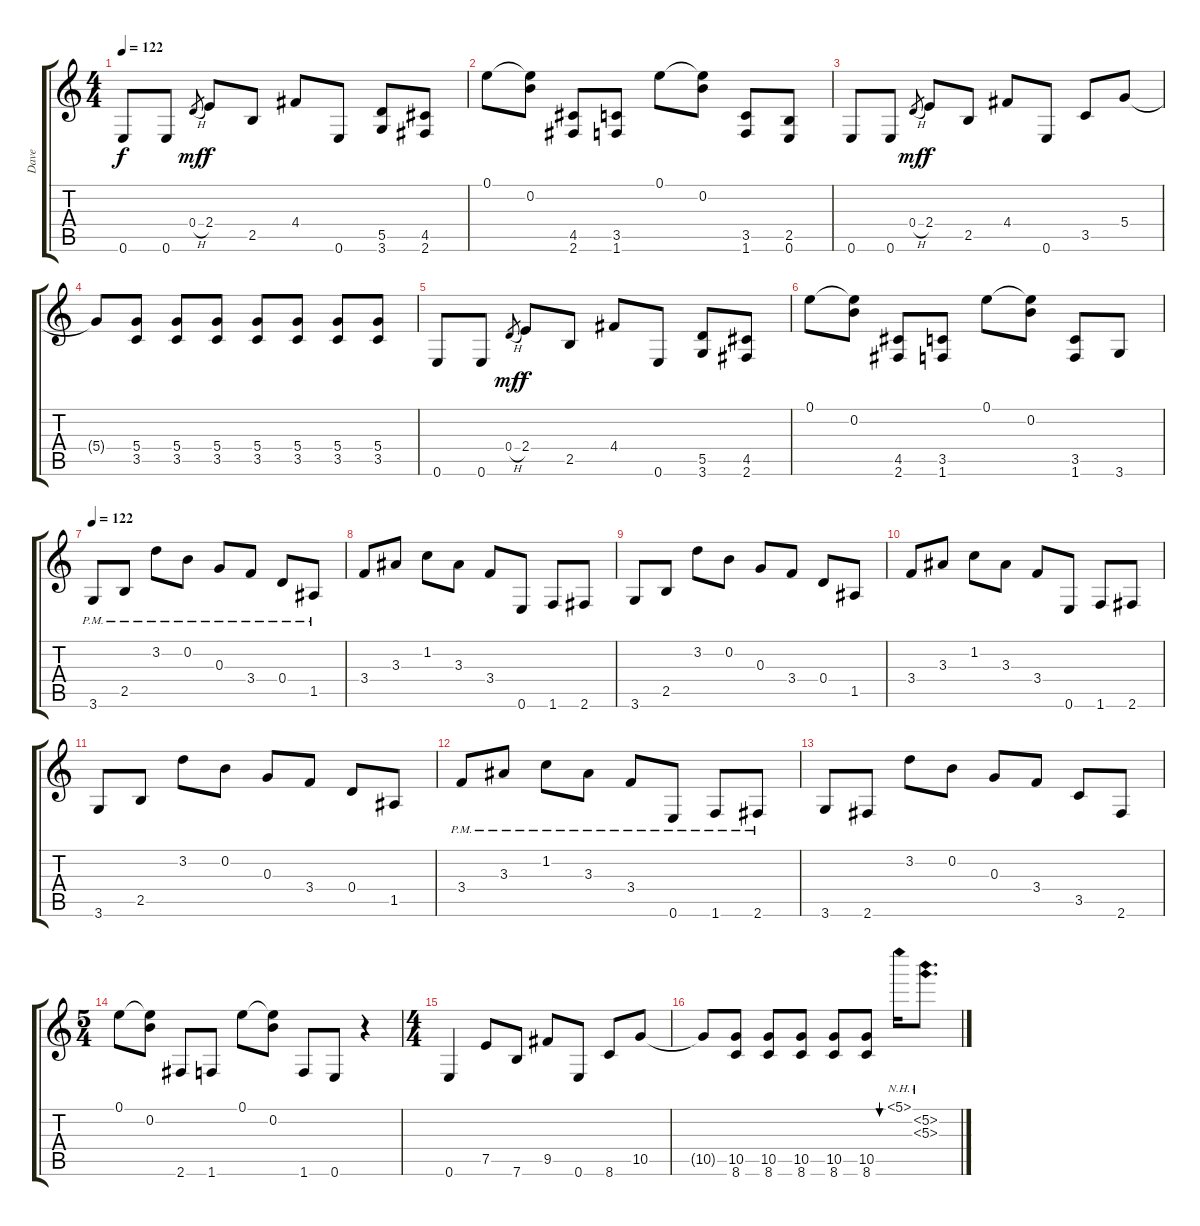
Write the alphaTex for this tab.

\track ("Dave" "Dave") {instrument distortionguitar}
\staff {score tabs}
\tuning (E4 B3 G3 D3 A2 E2) {hide}
\ts (4 4)
\tempo 122
\clef g2
\ks c
0.6.8{dy f} 0.6.8 0.4{h}.8{gr dy mf} 2.4.8{dy f} 2.5.8 4.4.8 0.6.8 (5.5 3.6).8 (4.5 2.6).8 |
0.1.8 (0.1{t} 0.2).8 (4.5 2.6).8 (3.5 1.6).8 0.1.8 (0.1{t} 0.2).8 (3.5 1.6).8 (2.5 0.6).8 |
0.6.8 0.6.8 0.4{h}.8{gr dy mf} 2.4.8{dy f} 2.5.8 4.4.8 0.6.8 3.5.8 5.4.8 |
5.4{t}.8 (5.4 3.5).8 (5.4 3.5).8 (5.4 3.5).8 (5.4 3.5).8 (5.4 3.5).8 (5.4 3.5).8 (5.4 3.5).8 |
0.6.8 0.6.8 0.4{h}.8{gr dy mf} 2.4.8{dy f} 2.5.8 4.4.8 0.6.8 (5.5 3.6).8 (4.5 2.6).8 |
0.1.8 (0.1{t} 0.2).8 (4.5 2.6).8 (3.5 1.6).8 0.1.8 (0.1{t} 0.2).8 (3.5 1.6).8 3.6.8 |
\tempo 122
3.6{pm}.8 2.5{pm}.8 3.2{pm}.8 0.2{pm}.8 0.3{pm}.8 3.4{pm}.8 0.4{pm}.8 1.5{pm}.8 |
3.4.8 3.3.8 1.2.8 3.3.8 3.4.8 0.6.8 1.6.8 2.6.8 |
3.6.8 2.5.8 3.2.8 0.2.8 0.3.8 3.4.8 0.4.8 1.5.8 |
3.4.8 3.3.8 1.2.8 3.3.8 3.4.8 0.6.8 1.6.8 2.6.8 |
3.6.8 2.5.8 3.2.8 0.2.8 0.3.8 3.4.8 0.4.8 1.5.8 |
3.4{pm}.8 3.3{pm}.8 1.2{pm}.8 3.3{pm}.8 3.4{pm}.8 0.6{pm}.8 1.6{pm}.8 2.6{pm}.8 |
3.6.8 2.6.8 3.2.8 0.2.8 0.3.8 3.4.8 3.5.8 2.6.8 |
\ts (5 4)
0.1.8 (0.1{t} 0.2).8 2.6.8 1.6.8 0.1.8 (0.1{t} 0.2).8 1.6.8 0.6.8 r.4 |
\ts (4 4)
0.6.4 7.5.8 7.6.8 9.5.8 0.6.8 8.6.8 10.5.8 |
10.5{t}.8 (10.5 8.6).8 (10.5 8.6).8 (10.5 8.6).8 (10.5 8.6).8 (10.5 8.6).8 5.1{nh}.16{bu 240} (5.2{nh} 5.3{nh}).8{d}
